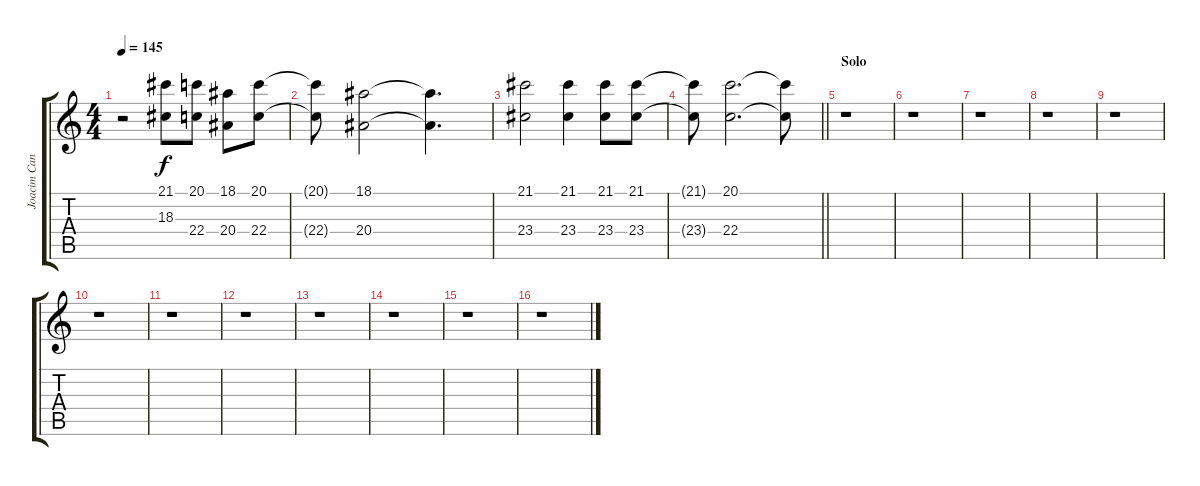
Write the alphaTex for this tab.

\track ("Joacim Cans (Voice)" "Joacim Can") {instrument lead1square}
\staff {score tabs}
\tuning (E4 B3 G3 D3 A2 E2) {hide}
\ts (4 4)
\tempo 145
\clef g2
\ks c
r.2{dy f} (21.1 18.3).8 (20.1 22.4).8 (18.1 20.4).8 (20.1 22.4).8 |
(20.1{t} 22.4{t}).8 (18.1 20.4).2 (18.1{t} 20.4{t}).4{d} |
(21.1 23.4).2 (21.1 23.4).4 (21.1 23.4).8 (21.1 23.4).8 |
\barLineRight lightlight
(21.1{t} 23.4{t}).8 (20.1 22.4).2{d} (20.1{t} 22.4{t}).8 |
\section ("" "Solo")
r.1 |
r.1 |
r.1 |
r.1 |
r.1 |
r.1 |
r.1 |
r.1 |
r.1 |
r.1 |
r.1 |
r.1
